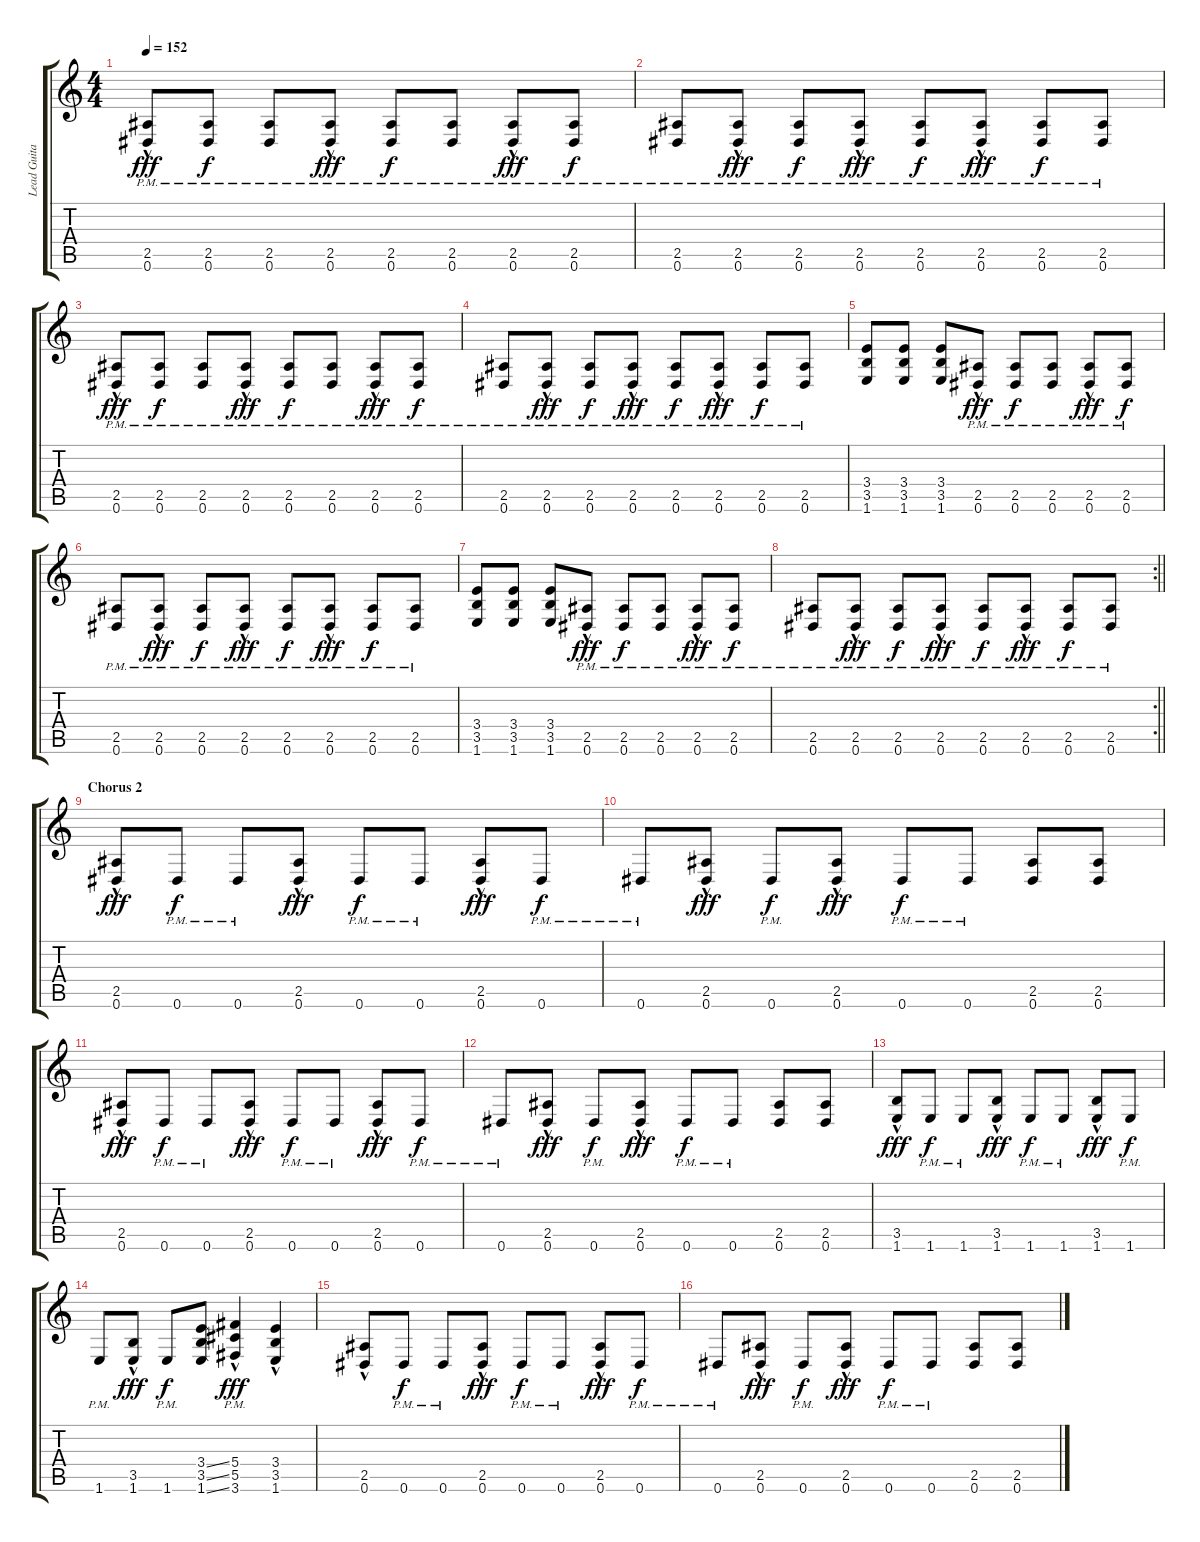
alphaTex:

\track ("Lead Guitar" "Lead Guita") {instrument distortionguitar}
\staff {score tabs}
\tuning (Eb4 Bb3 Gb3 Db3 Ab2 Eb2) {hide}
\ts (4 4)
\tempo 152
\clef g2
\ks c
(2.5{pm} 0.6{hac pm}).8{dy fff} (2.5{pm} 0.6{pm}).8{dy f} (2.5{pm} 0.6{pm}).8 (2.5{pm} 0.6{hac pm}).8{dy fff} (2.5{pm} 0.6{pm}).8{dy f} (2.5{pm} 0.6{pm}).8 (2.5{pm} 0.6{hac pm}).8{dy fff} (2.5{pm} 0.6{pm}).8{dy f} |
(2.5{pm} 0.6{pm}).8 (2.5{pm} 0.6{hac pm}).8{dy fff} (2.5{pm} 0.6{pm}).8{dy f} (2.5{pm} 0.6{hac pm}).8{dy fff} (2.5{pm} 0.6{pm}).8{dy f} (2.5{pm} 0.6{hac pm}).8{dy fff} (2.5{pm} 0.6{pm}).8{dy f} (2.5{pm} 0.6{pm}).8 |
(2.5{pm} 0.6{hac pm}).8{dy fff} (2.5{pm} 0.6{pm}).8{dy f} (2.5{pm} 0.6{pm}).8 (2.5{pm} 0.6{hac pm}).8{dy fff} (2.5{pm} 0.6{pm}).8{dy f} (2.5{pm} 0.6{pm}).8 (2.5{pm} 0.6{hac pm}).8{dy fff} (2.5{pm} 0.6{pm}).8{dy f} |
(2.5{pm} 0.6{pm}).8 (2.5{pm} 0.6{hac pm}).8{dy fff} (2.5{pm} 0.6{pm}).8{dy f} (2.5{pm} 0.6{hac pm}).8{dy fff} (2.5{pm} 0.6{pm}).8{dy f} (2.5{pm} 0.6{hac pm}).8{dy fff} (2.5{pm} 0.6{pm}).8{dy f} (2.5{pm} 0.6{pm}).8 |
(3.4 3.5 1.6).8 (3.4 3.5 1.6).8 (3.4 3.5 1.6).8 (2.5{pm} 0.6{hac pm}).8{dy fff} (2.5{pm} 0.6{pm}).8{dy f} (2.5{pm} 0.6{pm}).8 (2.5{pm} 0.6{hac pm}).8{dy fff} (2.5{pm} 0.6{pm}).8{dy f} |
(2.5{pm} 0.6{pm}).8 (2.5{pm} 0.6{hac pm}).8{dy fff} (2.5{pm} 0.6{pm}).8{dy f} (2.5{pm} 0.6{hac pm}).8{dy fff} (2.5{pm} 0.6{pm}).8{dy f} (2.5{pm} 0.6{hac pm}).8{dy fff} (2.5{pm} 0.6{pm}).8{dy f} (2.5{pm} 0.6{pm}).8 |
(3.4 3.5 1.6).8 (3.4 3.5 1.6).8 (3.4 3.5 1.6).8 (2.5{pm} 0.6{hac pm}).8{dy fff} (2.5{pm} 0.6{pm}).8{dy f} (2.5{pm} 0.6{pm}).8 (2.5{pm} 0.6{hac pm}).8{dy fff} (2.5{pm} 0.6{pm}).8{dy f} |
\rc 2
\barLineRight lightlight
(2.5{pm} 0.6{pm}).8 (2.5{pm} 0.6{hac pm}).8{dy fff} (2.5{pm} 0.6{pm}).8{dy f} (2.5{pm} 0.6{hac pm}).8{dy fff} (2.5{pm} 0.6{pm}).8{dy f} (2.5{pm} 0.6{hac pm}).8{dy fff} (2.5{pm} 0.6{pm}).8{dy f} (2.5{pm} 0.6{pm}).8 |
\section ("" "Chorus 2")
(2.5 0.6{hac}).8{dy fff} 0.6{pm}.8{dy f} 0.6{pm}.8 (2.5 0.6{hac}).8{dy fff} 0.6{pm}.8{dy f} 0.6{pm}.8 (2.5 0.6{hac}).8{dy fff} 0.6{pm}.8{dy f} |
0.6{pm}.8 (2.5 0.6{hac}).8{dy fff} 0.6{pm}.8{dy f} (2.5 0.6{hac}).8{dy fff} 0.6{pm}.8{dy f} 0.6{pm}.8 (2.5 0.6).8 (2.5 0.6).8 |
(2.5 0.6{hac}).8{dy fff} 0.6{pm}.8{dy f} 0.6{pm}.8 (2.5 0.6{hac}).8{dy fff} 0.6{pm}.8{dy f} 0.6{pm}.8 (2.5 0.6{hac}).8{dy fff} 0.6{pm}.8{dy f} |
0.6{pm}.8 (2.5 0.6{hac}).8{dy fff} 0.6{pm}.8{dy f} (2.5 0.6{hac}).8{dy fff} 0.6{pm}.8{dy f} 0.6{pm}.8 (2.5 0.6).8 (2.5 0.6).8 |
(3.5 1.6{hac}).8{dy fff} 1.6{pm}.8{dy f} 1.6{pm}.8 (3.5 1.6{hac}).8{dy fff} 1.6{pm}.8{dy f} 1.6{pm}.8 (3.5 1.6{hac}).8{dy fff} 1.6{pm}.8{dy f} |
1.6{pm}.8 (3.5 1.6{hac}).8{dy fff} 1.6{pm}.8{dy f} (3.4{ss} 3.5{ss} 1.6{ss}).8 (5.4 5.5{pm} 3.6{hac pm}).4{dy fff} (3.4 3.5 1.6{hac}).4 |
(2.5 0.6{hac}).8 0.6{pm}.8{dy f} 0.6{pm}.8 (2.5 0.6{hac}).8{dy fff} 0.6{pm}.8{dy f} 0.6{pm}.8 (2.5 0.6{hac}).8{dy fff} 0.6{pm}.8{dy f} |
0.6{pm}.8 (2.5 0.6{hac}).8{dy fff} 0.6{pm}.8{dy f} (2.5 0.6{hac}).8{dy fff} 0.6{pm}.8{dy f} 0.6{pm}.8 (2.5 0.6).8 (2.5 0.6).8
